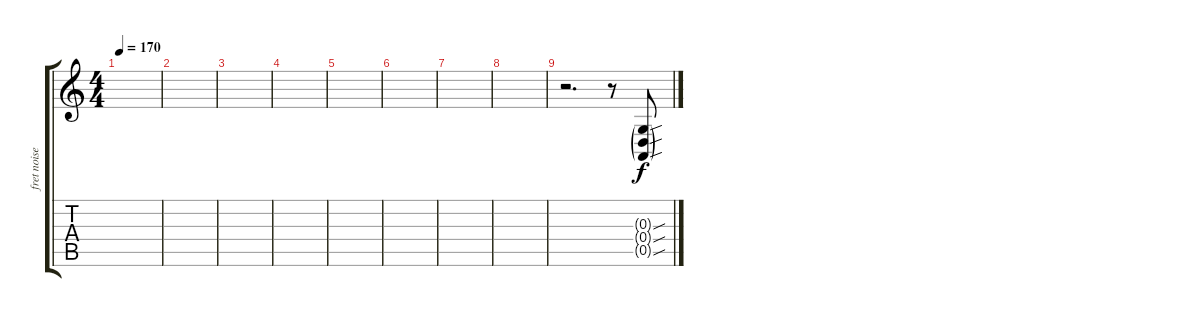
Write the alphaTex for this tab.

\track ("fret noise" "fret noise") {instrument guitarfretnoise}
\staff {score tabs}
\tuning (E4 B3 G3 D3 A2 E2) {hide}
\ts (4 4)
\tempo 170
\clef g2
\ks c
|
|
|
|
|
|
|
|
r.2{d} r.8 (0.3{sou g} 0.4{sou g} 0.5{sou g}).8
